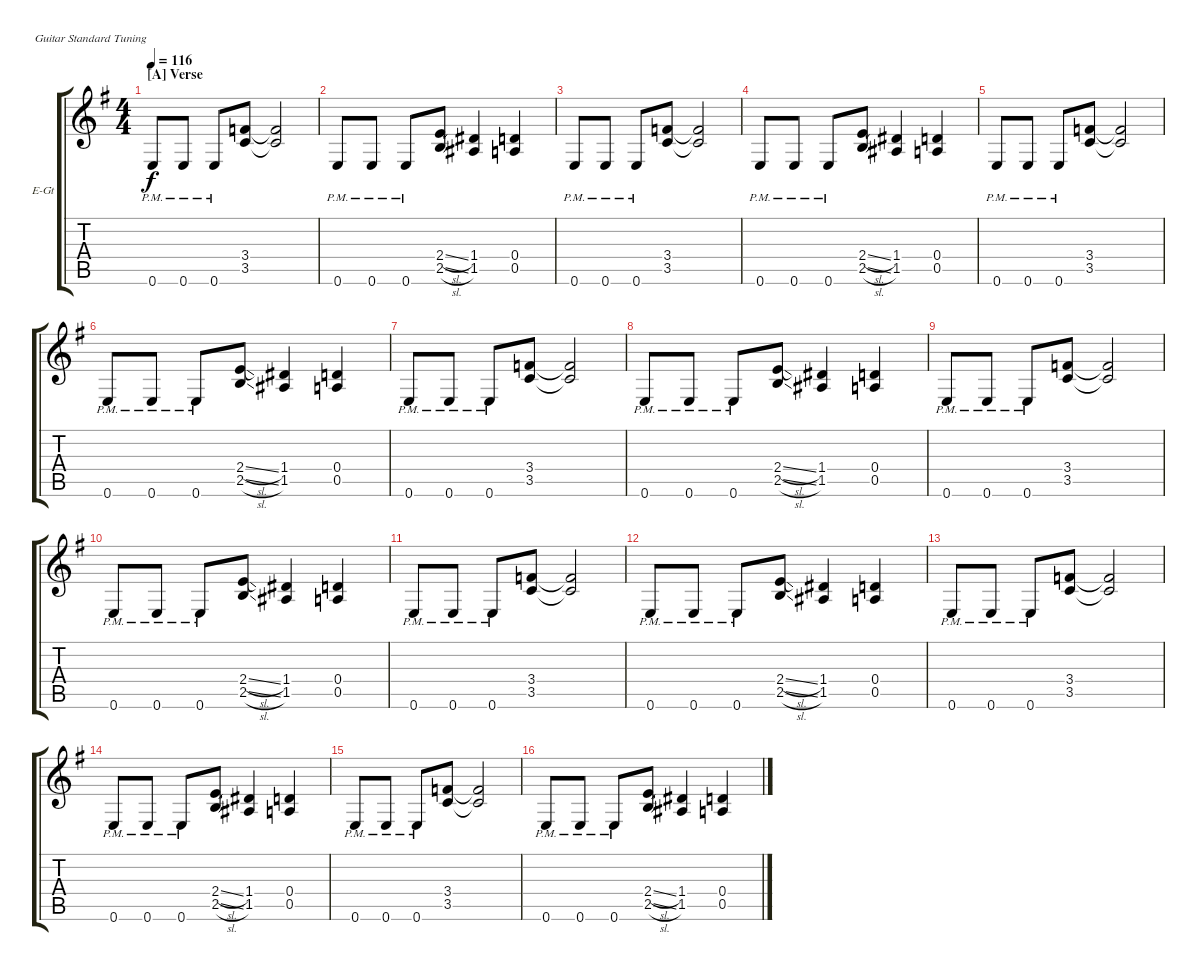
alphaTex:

\defaultSystemsLayout 4
\bracketExtendMode groupsimilarinstruments
\firstSystemTrackNameOrientation horizontal
\otherSystemsTrackNameOrientation horizontal
\track ("Electric Guitar" "E-Gt") {instrument distortionguitar}
\staff {score tabs}
\tuning (E4 B3 G3 D3 A2 E2)
\ts (4 4)
\section ("A" "Verse")
\tempo 116
\clef g2
\scale
1.03909
\ks g
0.6{pm}.8{dy f} 0.6{pm}.8 0.6{pm}.8 (3.5 3.4).8 (3.5{t} 3.4{t}).2 |
\scale
0.960908 0.6{pm}.8 0.6{pm}.8 0.6{pm}.8 (2.5{sl} 2.4{sl}).8 (1.5 1.4).4 (0.5 0.4).4 |
\scale
1.03909 0.6{pm}.8 0.6{pm}.8 0.6{pm}.8 (3.5 3.4).8 (3.5{t} 3.4{t}).2 |
\scale
0.960908 0.6{pm}.8 0.6{pm}.8 0.6{pm}.8 (2.5{sl} 2.4{sl}).8 (1.5 1.4).4 (0.5 0.4).4 |
\scale
1.03909 0.6{pm}.8 0.6{pm}.8 0.6{pm}.8 (3.5 3.4).8 (3.5{t} 3.4{t}).2 |
\scale
0.960908 0.6{pm}.8 0.6{pm}.8 0.6{pm}.8 (2.5{sl} 2.4{sl}).8 (1.5 1.4).4 (0.5 0.4).4 |
\scale
1.03909 0.6{pm}.8 0.6{pm}.8 0.6{pm}.8 (3.5 3.4).8 (3.5{t} 3.4{t}).2 |
\scale
0.960908 0.6{pm}.8 0.6{pm}.8 0.6{pm}.8 (2.5{sl} 2.4{sl}).8 (1.5 1.4).4 (0.5 0.4).4 |
\scale
1.03909 0.6{pm}.8 0.6{pm}.8 0.6{pm}.8 (3.5 3.4).8 (3.5{t} 3.4{t}).2 |
\scale
0.960908 0.6{pm}.8 0.6{pm}.8 0.6{pm}.8 (2.5{sl} 2.4{sl}).8 (1.5 1.4).4 (0.5 0.4).4 |
\scale
1.03909 0.6{pm}.8 0.6{pm}.8 0.6{pm}.8 (3.5 3.4).8 (3.5{t} 3.4{t}).2 |
\scale
0.960908 0.6{pm}.8 0.6{pm}.8 0.6{pm}.8 (2.5{sl} 2.4{sl}).8 (1.5 1.4).4 (0.5 0.4).4 |
\scale
1.03909 0.6{pm}.8 0.6{pm}.8 0.6{pm}.8 (3.5 3.4).8 (3.5{t} 3.4{t}).2 |
\scale
0.960908 0.6{pm}.8 0.6{pm}.8 0.6{pm}.8 (2.5{sl} 2.4{sl}).8 (1.5 1.4).4 (0.5 0.4).4 |
\scale
1.03909 0.6{pm}.8 0.6{pm}.8 0.6{pm}.8 (3.5 3.4).8 (3.5{t} 3.4{t}).2 |
\scale
0.960908 0.6{pm}.8 0.6{pm}.8 0.6{pm}.8 (2.5{sl} 2.4{sl}).8 (1.5 1.4).4 (0.5 0.4).4
